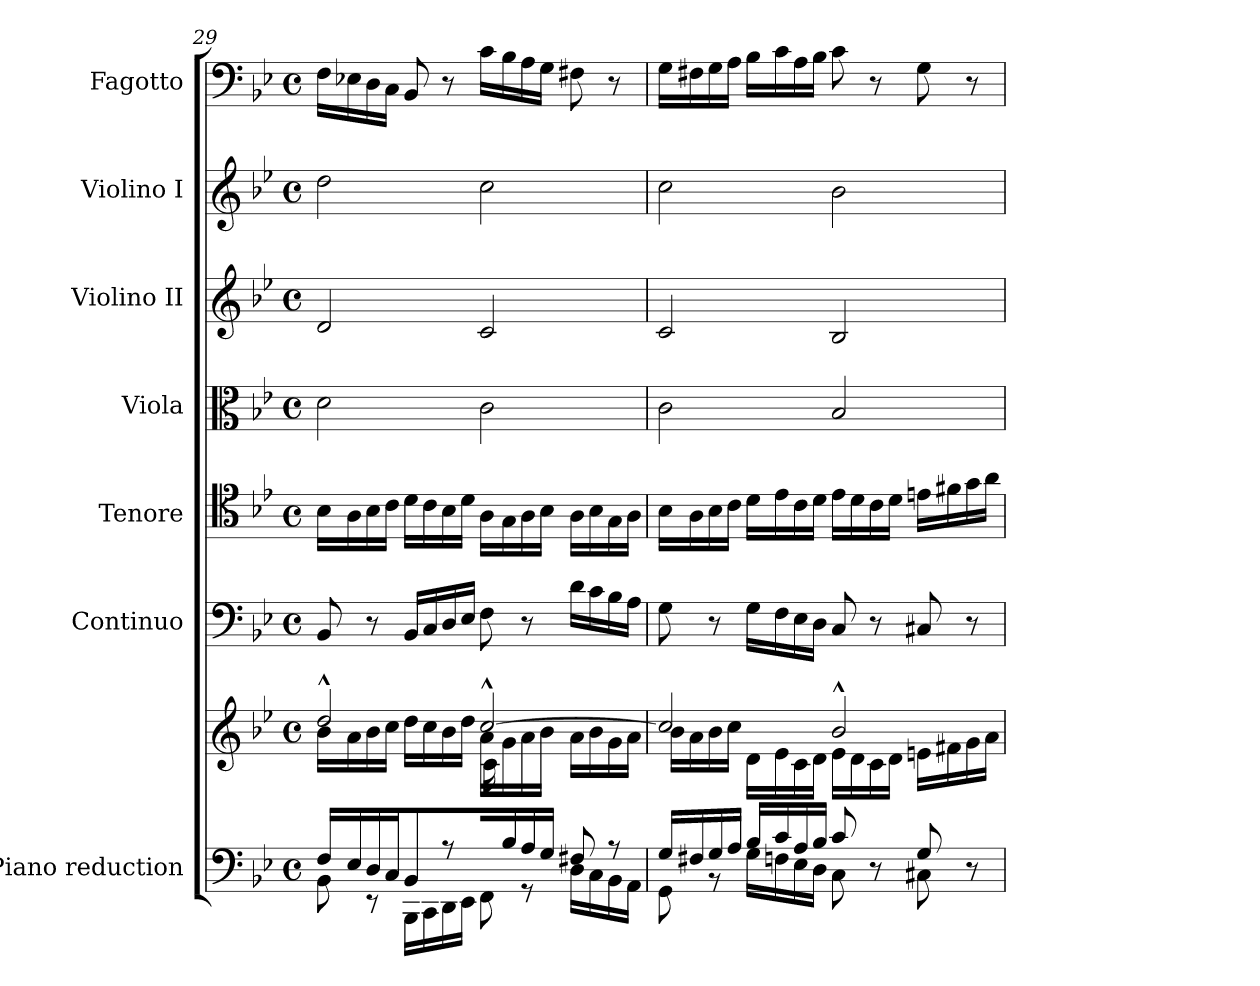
**kern	**kern	**kern	**kern	**kern	**kern	**kern	**kern
*part7	*part7	*part6	*part5	*part4	*part3	*part2	*part1
*staff8	*staff7	*staff6	*staff5	*staff4	*staff3	*staff2	*staff1
*I"Piano reduction	*	*I"Continuo	*I"Tenore	*I"Viola	*I"Violino II	*I"Violino I	*I"Fagotto
*I'Pno	*	*	*	*I'Vla	*I'Vln	*I'Vln	*
*clefF4	*clefG2	*clefF4	*clefC4	*clefC3	*clefG2	*clefG2	*clefF4
*k[b-e-]	*k[b-e-]	*k[b-e-]	*k[b-e-]	*k[b-e-]	*k[b-e-]	*k[b-e-]	*k[b-e-]
*M4/4	*M4/4	*M4/4	*M4/4	*M4/4	*M4/4	*M4/4	*M4/4
*met(c)	*met(c)	*met(c)	*met(c)	*met(c)	*met(c)	*met(c)	*met(c)
=29	=29	=29	=29	=29	=29	=29	=29
*^	*^	*	*	*	*	*	*
*	*	*	*^	*	*	*	*	*	*
16F/LL	8BB-\	2dd^^/	16b-\LL	2ryy	8BB-/	16B-\LL	2d\	2d/	2dd\	16F\LL
16E-/	.	.	16a\	.	.	16A\	.	.	.	16E-X\
16D/	8r	.	16b-\	.	8r	16B-\	.	.	.	16D\
16C/JJ	.	.	16cc\JJ	.	.	16c\JJ	.	.	.	16C\JJ
8BB-/	16BBB-\LL	.	16dd\LL	.	16BB-/LL	16d\LL	.	.	.	8BB-/
.	16CC\	.	16cc\	.	16C/	16c\	.	.	.	.
8r	16DD\	.	16b-\	.	16D/	16B-\	.	.	.	8r
.	16EE-\JJ	.	16dd\JJ	.	16E-/JJ	16d\JJ	.	.	.	.
16ryy	8FF\	[2cc^^/	16a\LL	16c\LL	8F\	16A\LL	2c\	2c/	2cc\	16c\LL
16B-/	.	.	16g\	4..ryy	.	16G\	.	.	.	16B-\
16A/	8r	.	16a\	.	8r	16A\	.	.	.	16A\
16G/JJ	.	.	16b-\JJ	.	.	16B-\JJ	.	.	.	16G\JJ
8F#X/	16D\LL	.	16a\LL	.	16d\LL	16A\LL	.	.	.	8F#X\
.	16C\	.	16b-\	.	16c\	16B-\	.	.	.	.
8r	16BB-\	.	16g\	.	16B-\	16G\	.	.	.	8r
.	16AA\JJ	.	16a\JJ	.	16A\JJ	16A\JJ	.	.	.	.
*	*	*	*v	*v	*	*	*	*	*	*
=30	=30	=30	=30	=30	=30	=30	=30	=30	=30
16G/LL	8GG\	2cc/]	16b-\LL	8G\	16B-\LL	2c\	2c/	2cc\	16G\LL
16F#X/	.	.	16a\	.	16A\	.	.	.	16F#X\
16G/	8r	.	16b-\	8r	16B-\	.	.	.	16G\
16A/JJ	.	.	16cc\JJ	.	16c\JJ	.	.	.	16A\JJ
16B-/LL	16G\LL	.	16d\LL	16G\LL	16d\LL	.	.	.	16B-\LL
16c/	16Fn\	.	16e-\	16F\	16e-\	.	.	.	16c\
16A/	16E-\	.	16c\	16E-\	16c\	.	.	.	16A\
16B-/JJ	16D\JJ	.	16d\JJ	16D\JJ	16d\JJ	.	.	.	16B-\JJ
8c/	8C\	2b-^^/	16e-\LL	8C/	16e-\LL	2B-/	2B-/	2b-\	8c\
.	.	.	16d\	.	16d\	.	.	.	.
8r	8ryy	.	16c\	8r	16c\	.	.	.	8r
.	.	.	16d\JJ	.	16d\JJ	.	.	.	.
8G/	8C#X\	.	16en\LL	8C#X/	16en\LL	.	.	.	8G\
.	.	.	16f#X\	.	16f#X\	.	.	.	.
8r	8ryy	.	16g\	8r	16g\	.	.	.	8r
.	.	.	16a\JJ	.	16a\JJ	.	.	.	.
*v	*v	*	*	*	*	*	*	*	*
*	*v	*v	*	*	*	*	*	*
=	=	=	=	=	=	=	=
*-	*-	*-	*-	*-	*-	*-	*-
